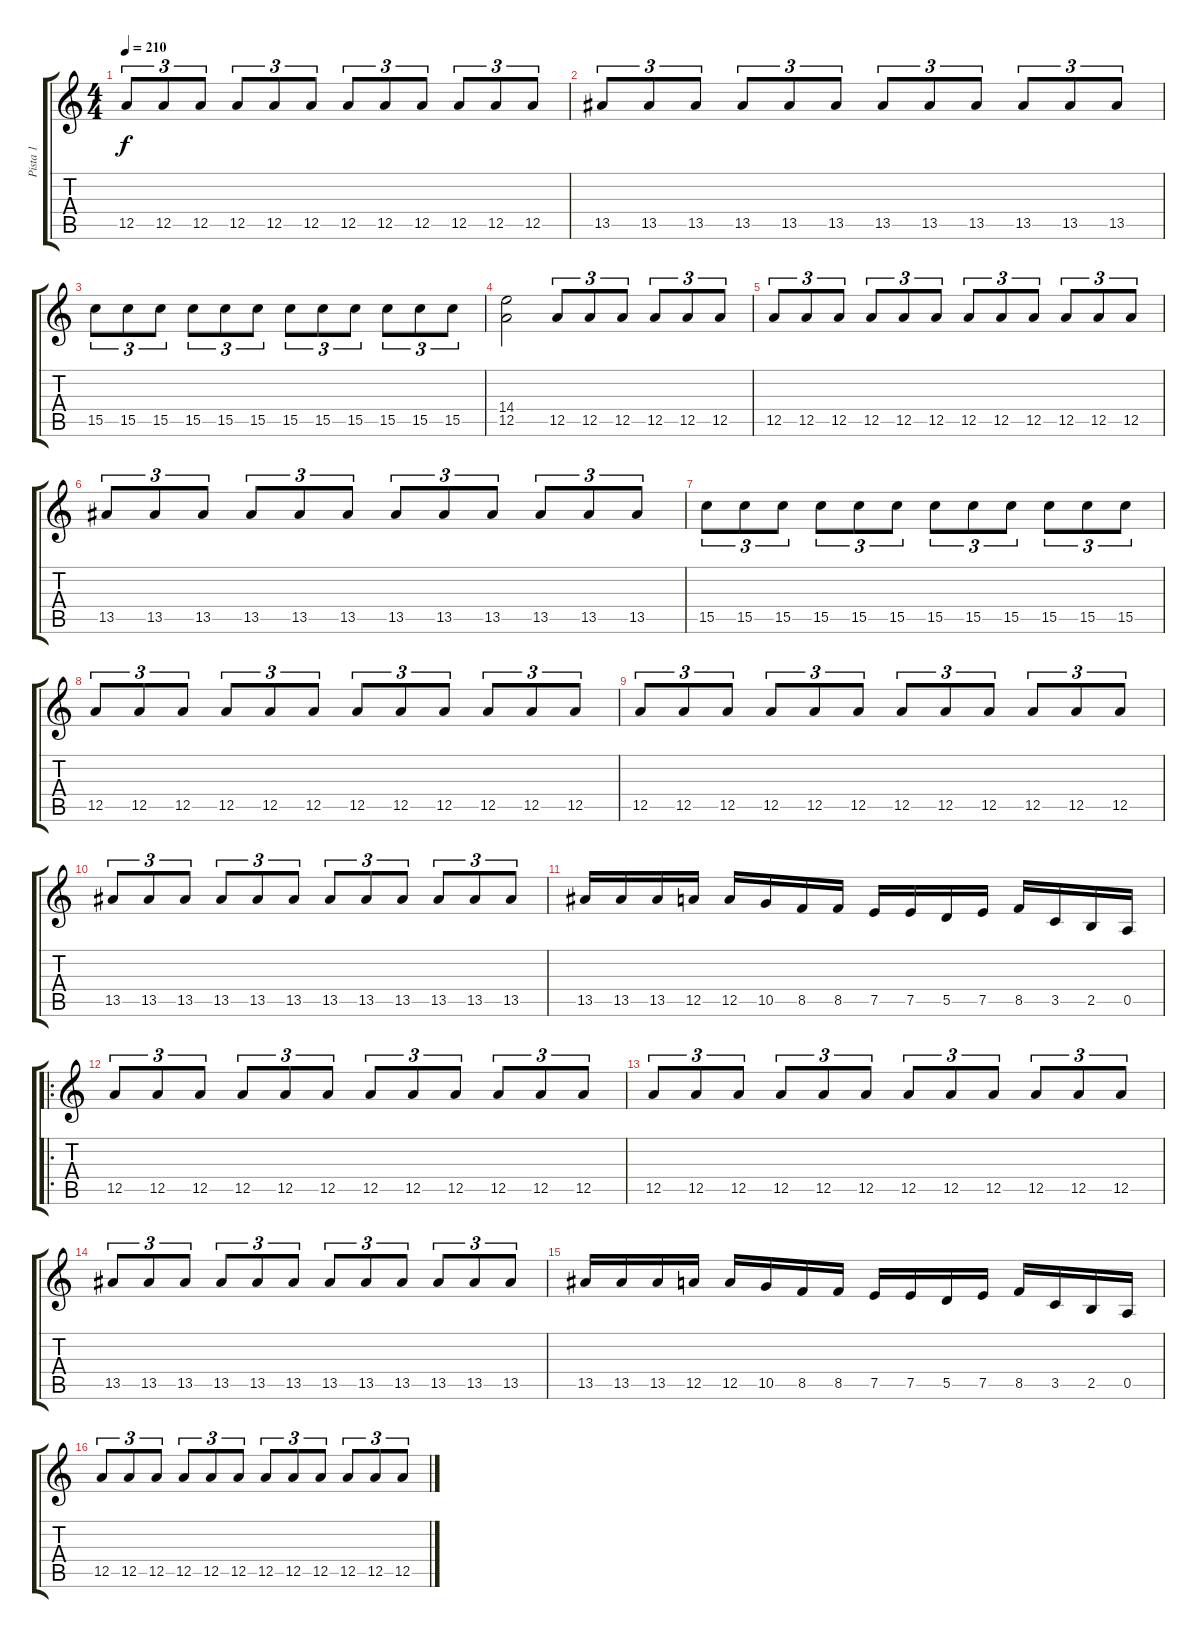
\track ("Pista 1" "Pista 1") {instrument distortionguitar}
\staff {score tabs}
\tuning (E4 B3 G3 D3 A2 E2) {hide}
\ts (4 4)
\tempo 210
\clef g2
\ks c
12.5.8{tu (3 2) dy f} 12.5.8{tu (3 2)} 12.5.8{tu (3 2)} 12.5.8{tu (3 2)} 12.5.8{tu (3 2)} 12.5.8{tu (3 2)} 12.5.8{tu (3 2)} 12.5.8{tu (3 2)} 12.5.8{tu (3 2)} 12.5.8{tu (3 2)} 12.5.8{tu (3 2)} 12.5.8{tu (3 2)} |
13.5.8{tu (3 2)} 13.5.8{tu (3 2)} 13.5.8{tu (3 2)} 13.5.8{tu (3 2)} 13.5.8{tu (3 2)} 13.5.8{tu (3 2)} 13.5.8{tu (3 2)} 13.5.8{tu (3 2)} 13.5.8{tu (3 2)} 13.5.8{tu (3 2)} 13.5.8{tu (3 2)} 13.5.8{tu (3 2)} |
15.5.8{tu (3 2)} 15.5.8{tu (3 2)} 15.5.8{tu (3 2)} 15.5.8{tu (3 2)} 15.5.8{tu (3 2)} 15.5.8{tu (3 2)} 15.5.8{tu (3 2)} 15.5.8{tu (3 2)} 15.5.8{tu (3 2)} 15.5.8{tu (3 2)} 15.5.8{tu (3 2)} 15.5.8{tu (3 2)} |
(14.4 12.5).2 12.5.8{tu (3 2)} 12.5.8{tu (3 2)} 12.5.8{tu (3 2)} 12.5.8{tu (3 2)} 12.5.8{tu (3 2)} 12.5.8{tu (3 2)} |
12.5.8{tu (3 2)} 12.5.8{tu (3 2)} 12.5.8{tu (3 2)} 12.5.8{tu (3 2)} 12.5.8{tu (3 2)} 12.5.8{tu (3 2)} 12.5.8{tu (3 2)} 12.5.8{tu (3 2)} 12.5.8{tu (3 2)} 12.5.8{tu (3 2)} 12.5.8{tu (3 2)} 12.5.8{tu (3 2)} |
13.5.8{tu (3 2)} 13.5.8{tu (3 2)} 13.5.8{tu (3 2)} 13.5.8{tu (3 2)} 13.5.8{tu (3 2)} 13.5.8{tu (3 2)} 13.5.8{tu (3 2)} 13.5.8{tu (3 2)} 13.5.8{tu (3 2)} 13.5.8{tu (3 2)} 13.5.8{tu (3 2)} 13.5.8{tu (3 2)} |
15.5.8{tu (3 2)} 15.5.8{tu (3 2)} 15.5.8{tu (3 2)} 15.5.8{tu (3 2)} 15.5.8{tu (3 2)} 15.5.8{tu (3 2)} 15.5.8{tu (3 2)} 15.5.8{tu (3 2)} 15.5.8{tu (3 2)} 15.5.8{tu (3 2)} 15.5.8{tu (3 2)} 15.5.8{tu (3 2)} |
12.5.8{tu (3 2)} 12.5.8{tu (3 2)} 12.5.8{tu (3 2)} 12.5.8{tu (3 2)} 12.5.8{tu (3 2)} 12.5.8{tu (3 2)} 12.5.8{tu (3 2)} 12.5.8{tu (3 2)} 12.5.8{tu (3 2)} 12.5.8{tu (3 2)} 12.5.8{tu (3 2)} 12.5.8{tu (3 2)} |
12.5.8{tu (3 2)} 12.5.8{tu (3 2)} 12.5.8{tu (3 2)} 12.5.8{tu (3 2)} 12.5.8{tu (3 2)} 12.5.8{tu (3 2)} 12.5.8{tu (3 2)} 12.5.8{tu (3 2)} 12.5.8{tu (3 2)} 12.5.8{tu (3 2)} 12.5.8{tu (3 2)} 12.5.8{tu (3 2)} |
13.5.8{tu (3 2)} 13.5.8{tu (3 2)} 13.5.8{tu (3 2)} 13.5.8{tu (3 2)} 13.5.8{tu (3 2)} 13.5.8{tu (3 2)} 13.5.8{tu (3 2)} 13.5.8{tu (3 2)} 13.5.8{tu (3 2)} 13.5.8{tu (3 2)} 13.5.8{tu (3 2)} 13.5.8{tu (3 2)} |
13.5.16 13.5.16 13.5.16 12.5.16 12.5.16 10.5.16 8.5.16 8.5.16 7.5.16 7.5.16 5.5.16 7.5.16 8.5.16 3.5.16 2.5.16 0.5.16 |
\ro
12.5.8{tu (3 2)} 12.5.8{tu (3 2)} 12.5.8{tu (3 2)} 12.5.8{tu (3 2)} 12.5.8{tu (3 2)} 12.5.8{tu (3 2)} 12.5.8{tu (3 2)} 12.5.8{tu (3 2)} 12.5.8{tu (3 2)} 12.5.8{tu (3 2)} 12.5.8{tu (3 2)} 12.5.8{tu (3 2)} |
12.5.8{tu (3 2)} 12.5.8{tu (3 2)} 12.5.8{tu (3 2)} 12.5.8{tu (3 2)} 12.5.8{tu (3 2)} 12.5.8{tu (3 2)} 12.5.8{tu (3 2)} 12.5.8{tu (3 2)} 12.5.8{tu (3 2)} 12.5.8{tu (3 2)} 12.5.8{tu (3 2)} 12.5.8{tu (3 2)} |
13.5.8{tu (3 2)} 13.5.8{tu (3 2)} 13.5.8{tu (3 2)} 13.5.8{tu (3 2)} 13.5.8{tu (3 2)} 13.5.8{tu (3 2)} 13.5.8{tu (3 2)} 13.5.8{tu (3 2)} 13.5.8{tu (3 2)} 13.5.8{tu (3 2)} 13.5.8{tu (3 2)} 13.5.8{tu (3 2)} |
13.5.16 13.5.16 13.5.16 12.5.16 12.5.16 10.5.16 8.5.16 8.5.16 7.5.16 7.5.16 5.5.16 7.5.16 8.5.16 3.5.16 2.5.16 0.5.16 |
12.5.8{tu (3 2)} 12.5.8{tu (3 2)} 12.5.8{tu (3 2)} 12.5.8{tu (3 2)} 12.5.8{tu (3 2)} 12.5.8{tu (3 2)} 12.5.8{tu (3 2)} 12.5.8{tu (3 2)} 12.5.8{tu (3 2)} 12.5.8{tu (3 2)} 12.5.8{tu (3 2)} 12.5.8{tu (3 2)}
